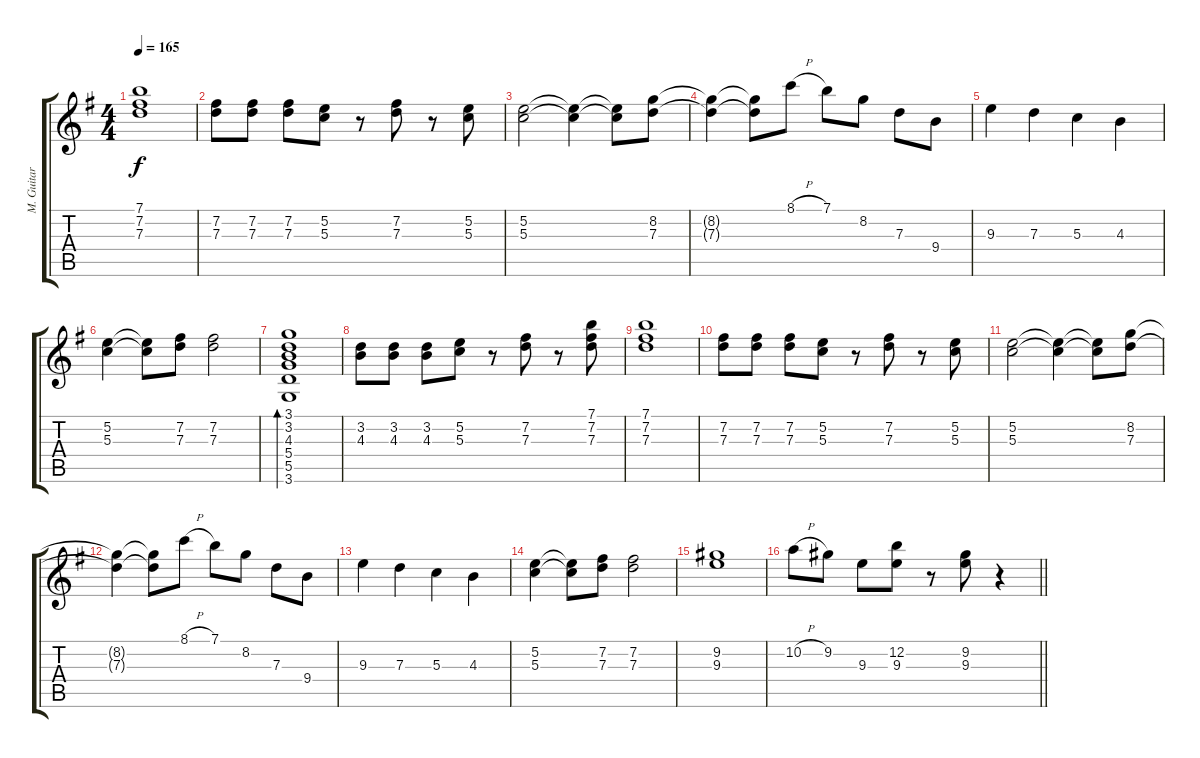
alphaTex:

\track ("M. Guitar" "M. Guitar") {instrument overdrivenguitar}
\staff {score tabs}
\tuning (E4 B3 G3 D3 A2 E2) {hide}
\ts (4 4)
\tempo 165
\clef g2
\ks g
(7.1 7.2 7.3).1{dy f} |
(7.2 7.3).8 (7.2 7.3).8 (7.2 7.3).8 (5.2 5.3).8 r.8 (7.2 7.3).8 r.8 (5.2 5.3).8 |
(5.2 5.3).2 (5.2{t} 5.3{t}).4 (5.2{t} 5.3{t}).8 (8.2 7.3).8 |
(8.2{t} 7.3{t}).4 (8.2{t} 7.3{t}).8 8.1{h}.8 7.1.8 8.2.8 7.3.8 9.4.8 |
9.3.4 7.3.4 5.3.4 4.3.4 |
(5.2 5.3).4 (5.2{t} 5.3{t}).8 (7.2 7.3).8 (7.2 7.3).2 |
\ks g
(3.1 3.2 4.3 5.4 5.5 3.6).1{bd 60} |
\ks g
(3.2 4.3).8 (3.2 4.3).8 (3.2 4.3).8 (5.2 5.3).8 r.8 (7.2 7.3).8 r.8 (7.1 7.2 7.3).8 |
(7.1 7.2 7.3).1 |
(7.2 7.3).8 (7.2 7.3).8 (7.2 7.3).8 (5.2 5.3).8 r.8 (7.2 7.3).8 r.8 (5.2 5.3).8 |
(5.2 5.3).2 (5.2{t} 5.3{t}).4 (5.2{t} 5.3{t}).8 (8.2 7.3).8 |
(8.2{t} 7.3{t}).4 (8.2{t} 7.3{t}).8 8.1{h}.8 7.1.8 8.2.8 7.3.8 9.4.8 |
9.3.4 7.3.4 5.3.4 4.3.4 |
(5.2 5.3).4 (5.2{t} 5.3{t}).8 (7.2 7.3).8 (7.2 7.3).2 |
(9.2 9.3).1 |
\barLineRight lightlight
10.2{h}.8 9.2.8 9.3.8 (12.2 9.3).8 r.8 (9.2 9.3).8 r.4
